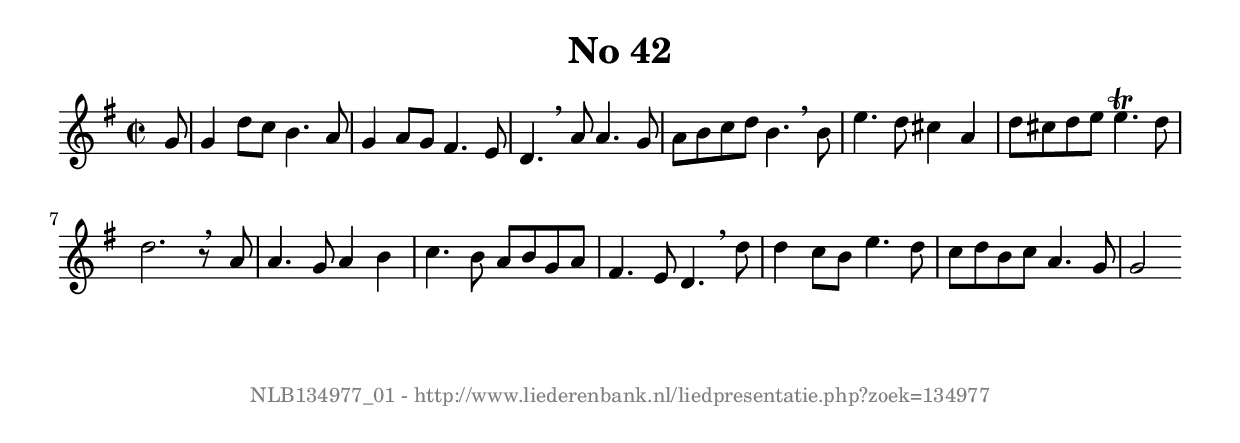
%
% produced by wce2krn 1.64 (7 June 2014)
%
\version"2.16"
#(append! paper-alist '(("long" . (cons (* 210 mm) (* 2000 mm)))))
#(set-default-paper-size "long")
sb = {\breathe}
mBreak = {\breathe }
bBreak = {\breathe }
x = {\once\override NoteHead #'style = #'cross }
gl=\glissando
itime={\override Staff.TimeSignature #'stencil = ##f }
ficta = {\once\set suggestAccidentals = ##t}
fine = {\once\override Score.RehearsalMark #'self-alignment-X = #1 \mark \markup {\italic{Fine}}}
dc = {\once\override Score.RehearsalMark #'self-alignment-X = #1 \mark \markup {\italic{D.C.}}}
dcf = {\once\override Score.RehearsalMark #'self-alignment-X = #1 \mark \markup {\italic{D.C. al Fine}}}
dcc = {\once\override Score.RehearsalMark #'self-alignment-X = #1 \mark \markup {\italic{D.C. al Coda}}}
ds = {\once\override Score.RehearsalMark #'self-alignment-X = #1 \mark \markup {\italic{D.S.}}}
dsf = {\once\override Score.RehearsalMark #'self-alignment-X = #1 \mark \markup {\italic{D.S. al Fine}}}
dsc = {\once\override Score.RehearsalMark #'self-alignment-X = #1 \mark \markup {\italic{D.S. al Coda}}}
pv = {\set Score.repeatCommands = #'((volta "1"))}
sv = {\set Score.repeatCommands = #'((volta "2"))}
tv = {\set Score.repeatCommands = #'((volta "3"))}
qv = {\set Score.repeatCommands = #'((volta "4"))}
xv = {\set Score.repeatCommands = #'((volta #f))}
\header{ tagline = ""
title = "No 42"
}
\score {{
\key g \major
\relative g'
{
\set melismaBusyProperties = #'()
\partial 32*4
\time 2/2
\tempo 4=120
\override Score.MetronomeMark #'transparent = ##t
\override Score.RehearsalMark #'break-visibility = #(vector #t #t #f)
g8 g4 d'8 c b4. a8 g4 a8 g fis4. e8 d4. \sb a'8 a4. g8 a b c d b4. \sb b8 e4. d8 cis4 a d8 cis d e e4.^\trill d8 d2. r8 \bar ":|:" \bBreak
a8 a4. g8 a4 b c4. b8 a b g a fis4. e8 d4. \sb d'8 d4 c8 b e4. d8 c d b c a4. g8 g2 \bar ":|"
 }}
 \midi { }
 \layout {
            indent = 0.0\cm
}
}
\markup { \vspace #0 } \markup { \with-color #grey \fill-line { \center-column { \smaller "NLB134977_01 - http://www.liederenbank.nl/liedpresentatie.php?zoek=134977" } } }
